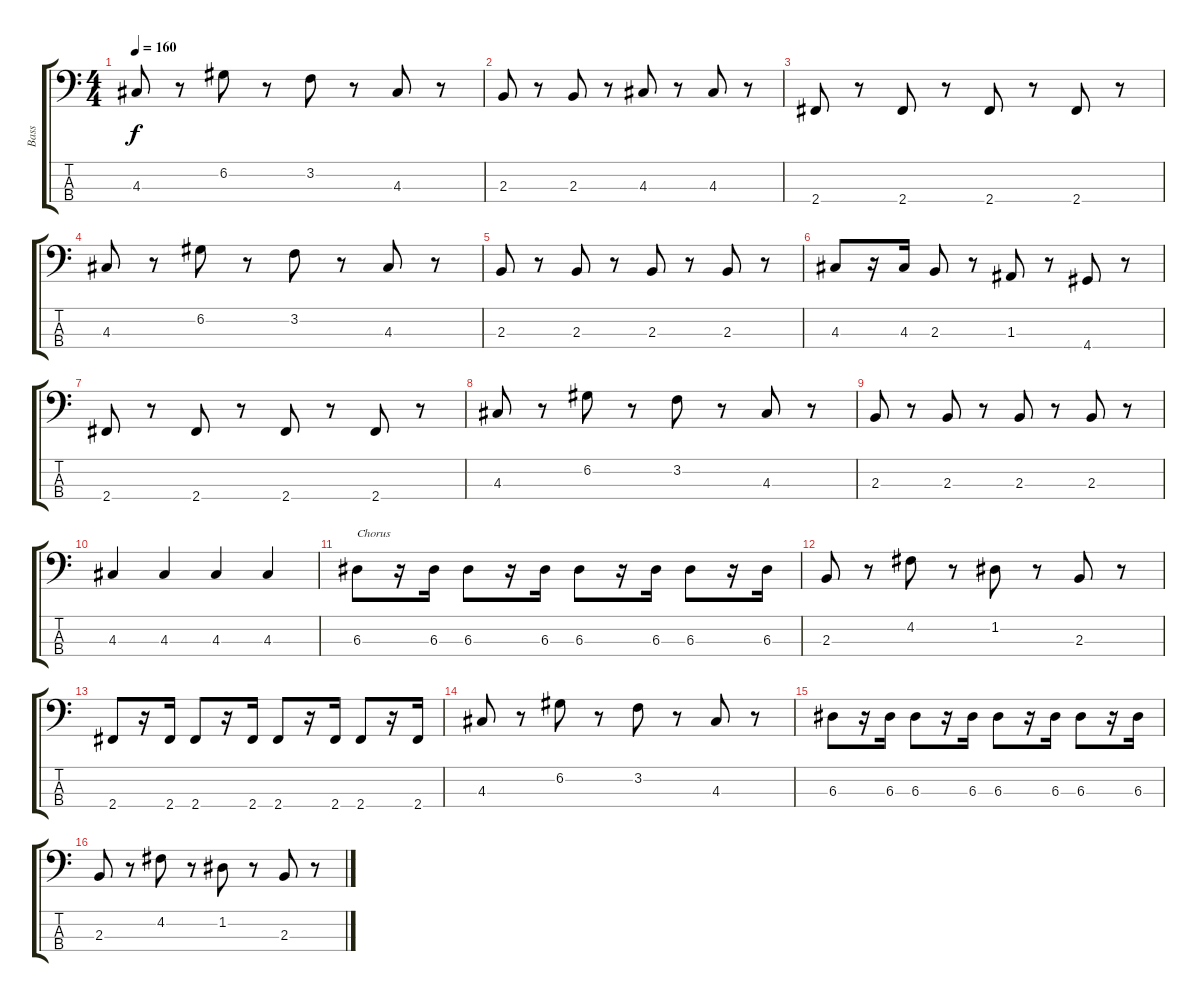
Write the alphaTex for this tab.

\track ("Bass" "Bass") {instrument electricbassfinger}
\staff {score tabs}
\tuning (G2 D2 A1 E1) {hide}
\ts (4 4)
\tempo 160
\clef f4
\ks c
4.3.8{dy f} r.8 6.2.8 r.8 3.2.8 r.8 4.3.8 r.8 |
2.3.8 r.8 2.3.8 r.8 4.3.8 r.8 4.3.8 r.8 |
2.4.8 r.8 2.4.8 r.8 2.4.8 r.8 2.4.8 r.8 |
4.3.8 r.8 6.2.8 r.8 3.2.8 r.8 4.3.8 r.8 |
2.3.8 r.8 2.3.8 r.8 2.3.8 r.8 2.3.8 r.8 |
4.3.8 r.16 4.3.16 2.3.8 r.8 1.3.8 r.8 4.4.8 r.8 |
2.4.8 r.8 2.4.8 r.8 2.4.8 r.8 2.4.8 r.8 |
4.3.8 r.8 6.2.8 r.8 3.2.8 r.8 4.3.8 r.8 |
2.3.8 r.8 2.3.8 r.8 2.3.8 r.8 2.3.8 r.8 |
4.3.4 4.3.4 4.3.4 4.3.4 |
6.3.8{txt "Chorus"} r.16 6.3.16 6.3.8 r.16 6.3.16 6.3.8 r.16 6.3.16 6.3.8 r.16 6.3.16 |
2.3.8 r.8 4.2.8 r.8 1.2.8 r.8 2.3.8 r.8 |
2.4.8 r.16 2.4.16 2.4.8 r.16 2.4.16 2.4.8 r.16 2.4.16 2.4.8 r.16 2.4.16 |
4.3.8 r.8 6.2.8 r.8 3.2.8 r.8 4.3.8 r.8 |
6.3.8 r.16 6.3.16 6.3.8 r.16 6.3.16 6.3.8 r.16 6.3.16 6.3.8 r.16 6.3.16 |
2.3.8 r.8 4.2.8 r.8 1.2.8 r.8 2.3.8 r.8
